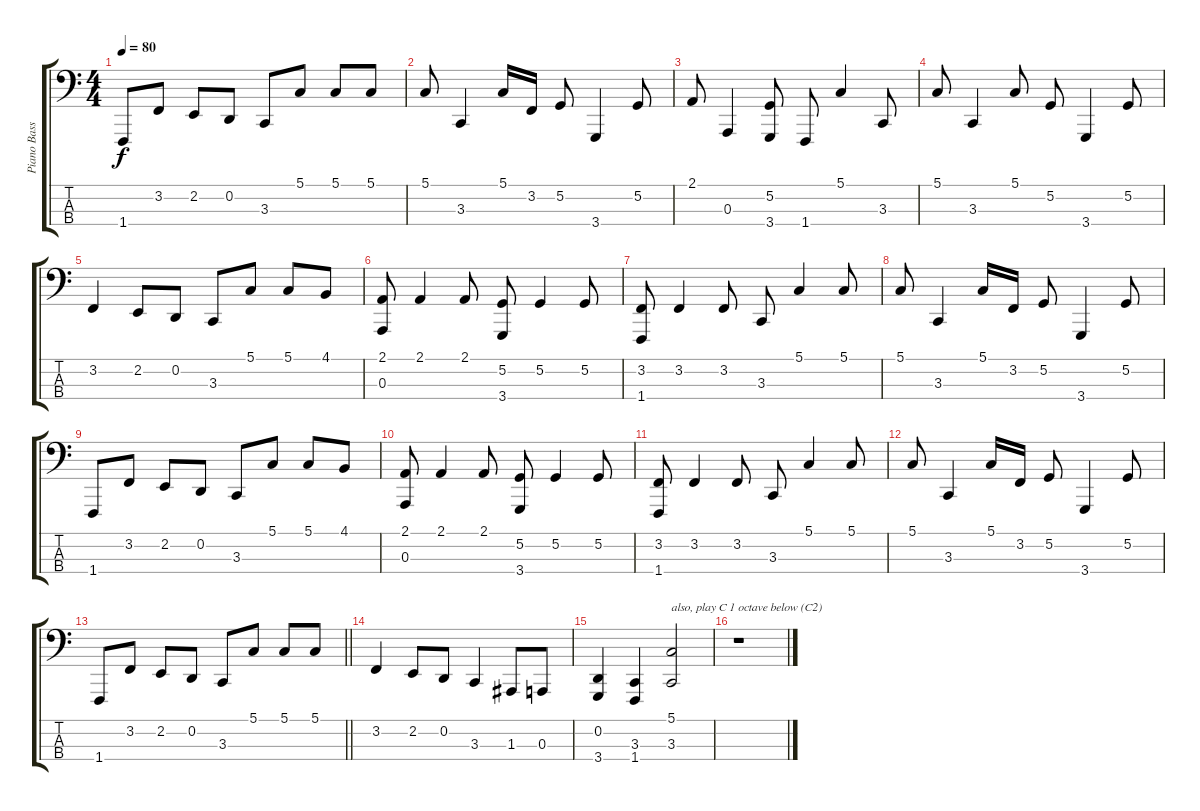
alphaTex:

\track ("Piano Bass" "Piano Bass") {instrument acousticgrandpiano}
\staff {score tabs}
\tuning (G2 D2 A1 E1) {hide}
\ts (4 4)
\tempo 80
\clef f4
\ks c
1.4.8{dy f} 3.2.8 2.2.8 0.2.8 3.3.8 5.1.8 5.1.8 5.1.8 |
5.1.8 3.3.4 5.1.16 3.2.16 5.2.8 3.4.4 5.2.8 |
2.1.8 0.3.4 (5.2 3.4).8 1.4.8 5.1.4 3.3.8 |
5.1.8 3.3.4 5.1.8 5.2.8 3.4.4 5.2.8 |
3.2.4 2.2.8 0.2.8 3.3.8 5.1.8 5.1.8 4.1.8 |
(2.1 0.3).8 2.1.4 2.1.8 (5.2 3.4).8 5.2.4 5.2.8 |
(3.2 1.4).8 3.2.4 3.2.8 3.3.8 5.1.4 5.1.8 |
5.1.8 3.3.4 5.1.16 3.2.16 5.2.8 3.4.4 5.2.8 |
1.4.8 3.2.8 2.2.8 0.2.8 3.3.8 5.1.8 5.1.8 4.1.8 |
(2.1 0.3).8 2.1.4 2.1.8 (5.2 3.4).8 5.2.4 5.2.8 |
(3.2 1.4).8 3.2.4 3.2.8 3.3.8 5.1.4 5.1.8 |
5.1.8 3.3.4 5.1.16 3.2.16 5.2.8 3.4.4 5.2.8 |
\barLineRight lightlight
1.4.8 3.2.8 2.2.8 0.2.8 3.3.8 5.1.8 5.1.8 5.1.8 |
3.2.4 2.2.8 0.2.8 3.3.4 1.3.8 0.3.8 |
(0.2 3.4).4 (3.3 1.4).4 (5.1 3.3).2{txt "also, play C 1 octave below (C2)"} |
r.1
